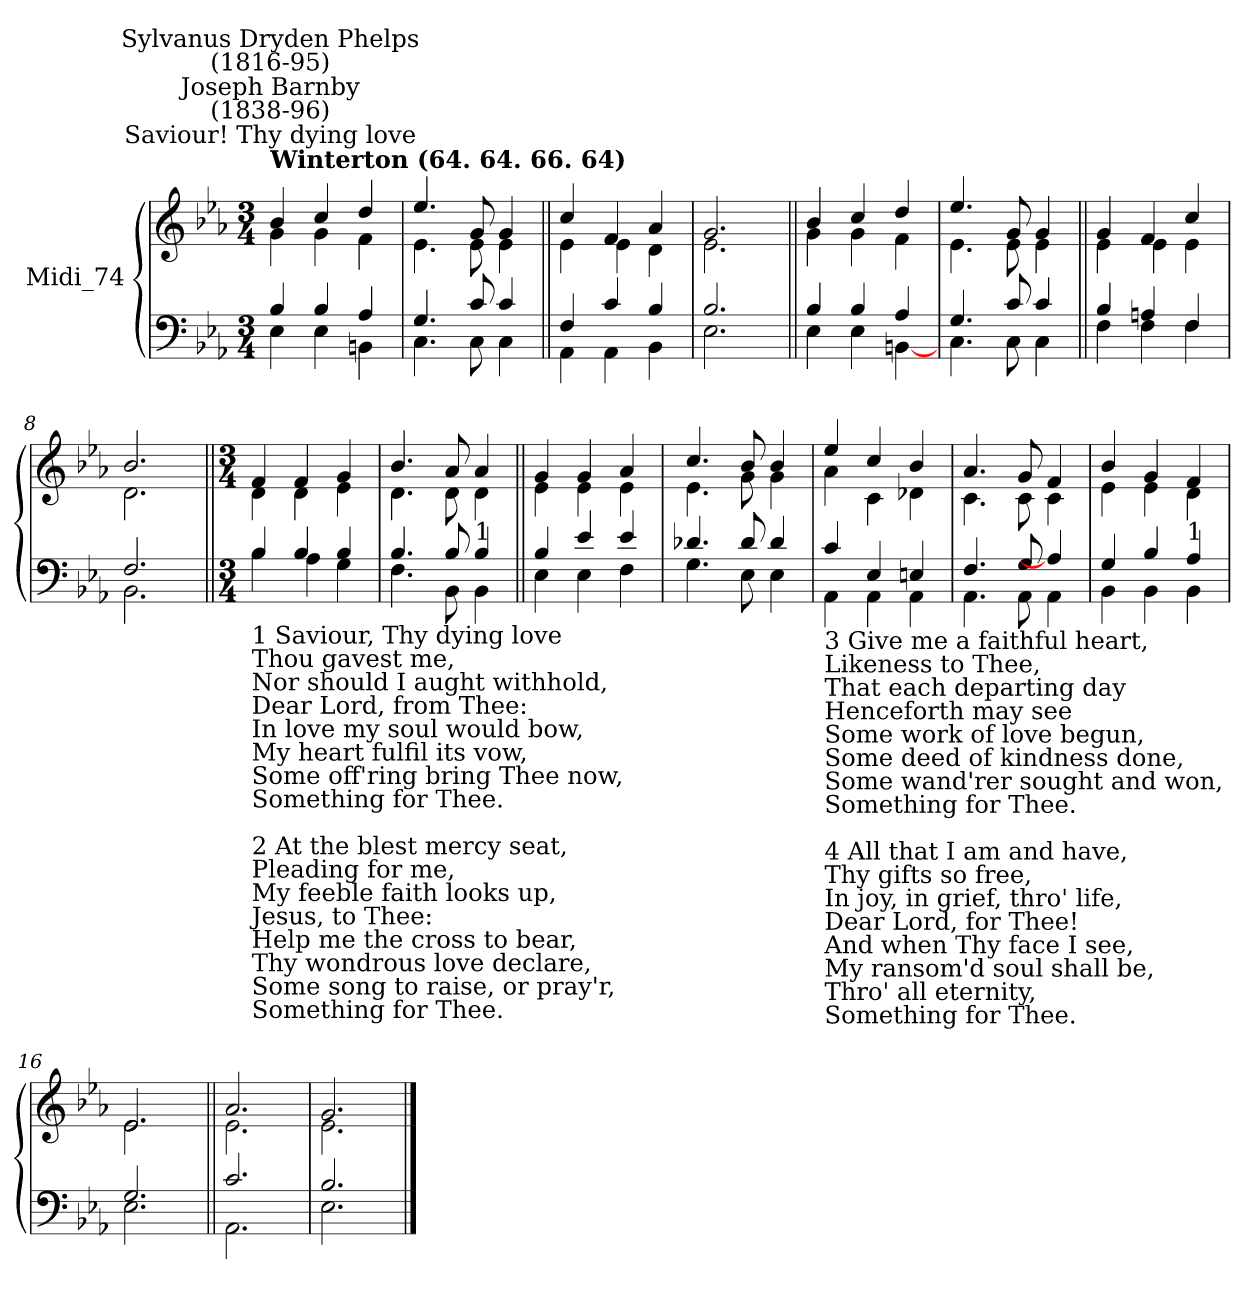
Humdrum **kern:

**kern	**kern
*part2	*part1
*staff2	*staff1
*I"Midi_74	*I"Midi_74
*clefF4	*clefG2
*k[b-e-a-]	*k[b-e-a-]
*E-:	*E-:
*M3/4	*M3/4
=1	=1
*^	*^
!	!	!LO:TX:a:B:t=Winterton (64. 64. 66. 64)	!
!	!	!LO:TX:a:cj:t=Saviour! Thy dying love	!
!	!	!LO:TX:a:cj:t=Joseph Barnby\n(1838-96)	!
!	!	!LO:TX:a:cj:t=Sylvanus Dryden Phelps\n(1816-95)	!
4B-/	4E-\	4b-/	4g\
4B-/	4E-\	4cc/	4g\
4A-/	4BBn\	4dd/	4f\
=2	=2	=2	=2
4.G/	4.C\	4.ee-/	4.e-\
8c/	8C\	8g/	8e-\
4c/	4C\	4g/	4e-\
=3||	=3||	=3||	=3||
4F/	4AA-\	4cc/	4e-\
4c/	4AA-\	4f/	4e-\
4B-/	4BB-\	4a-/	4d\
=4	=4	=4	=4
2.B-/	2.E-\	2.g/	2.e-\
=5||	=5||	=5||	=5||
4B-/	4E-\	4b-/	4g\
4B-/	4E-\	4cc/	4g\
4A-/	[4BBn\	4dd/	4f\
=6	=6	=6	=6
4.G/	4.C\	4.ee-/	4.e-\
8c/	8C\	8g/	8e-\
4c/	4C\	4g/	4e-\
=7||	=7||	=7||	=7||
4B-/	4F\	4g/	4e-\
4An/	4F\	4f/	4e-\
4F/	4F\	4cc/	4e-\
=8	=8	=8	=8
2.F/	2.BB-\	2.b-/	2.d\
!!LO:LB:g=z	!!
=9||	=9||	=9||	=9||
*M3/4	*	*M3/4	*
!LO:TX:b:t=1 Saviour, Thy dying love\nThou gavest me,\nNor should I aught withhold,\nDear Lord, from Thee&colon;\nIn love my soul would bow,\nMy heart fulfil its vow,\nSome off'ring bring Thee now,\nSomething for Thee.\n\n2 At the blest mercy seat,\nPleading for me,\nMy feeble faith looks up,\nJesus, to Thee&colon;\nHelp me the cross to bear,\nThy wondrous love declare,\nSome song to raise, or pray'r,\nSomething for Thee.	!	!	!
4B-/	4B-\	4f/	4d\
4B-/	4A-\	4f/	4d\
4B-/	4G\	4g/	4e-\
=10	=10	=10	=10
4.B-/	4.F\	4.b-/	4.d\
8B-/	8BB-\	8a-/	8d\
!	!	!LO:TX:b:t=1	!
4B-/	4BB-\	4a-/	4d\
=11||	=11||	=11||	=11||
4B-/	4E-\	4g/	4e-\
4e-/	4E-\	4g/	4e-\
4e-/	4F\	4a-/	4e-\
=12	=12	=12	=12
4.d-X/	4.G\	4.cc/	4.e-\
8d-/	8E-\	8b-/	8g\
4d-/	4E-\	4b-/	4g\
=13	=13	=13	=13
!LO:TX:b:t=3 Give me a faithful heart,\nLikeness to Thee,\nThat each departing day\nHenceforth may see\nSome work of love begun,\nSome deed of kindness done,\nSome wand'rer sought and won,\nSomething for Thee.\n\n4 All that I am and have,\nThy gifts so free,\nIn joy, in grief, thro' life,\nDear Lord, for Thee!\nAnd when Thy face I see,\nMy ransom'd soul shall be,\nThro' all eternity,\nSomething for Thee.	!	!	!
4c/	4AA-\	4ee-/	4a-\
4E-/	4AA-\	4cc/	4c\
4En/	4AA-\	4b-/	4d-X\
=14	=14	=14	=14
4.F/	4.AA-\	4.a-/	4.c\
8G/	8AA-\	8g/	8c\
4A-/]	4AA-\	4f/	4c\
=15	=15	=15	=15
4G/	4BB-\	4b-/	4e-\
4B-/	4BB-\	4g/	4e-\
!	!	!LO:TX:b:t=1	!
4A-/	4BB-\	4f/	4d\
=16	=16	=16	=16
2.G/	2.E-\	2.e-/	2.e-\
=17||	=17||	=17||	=17||
2.c/	2.AA-\	2.a-/	2.e-\
=18	=18	=18	=18
2.B-/	2.E-\	2.g/	2.e-\
*v	*v	*	*
*	*v	*v
==	==
*-	*-
